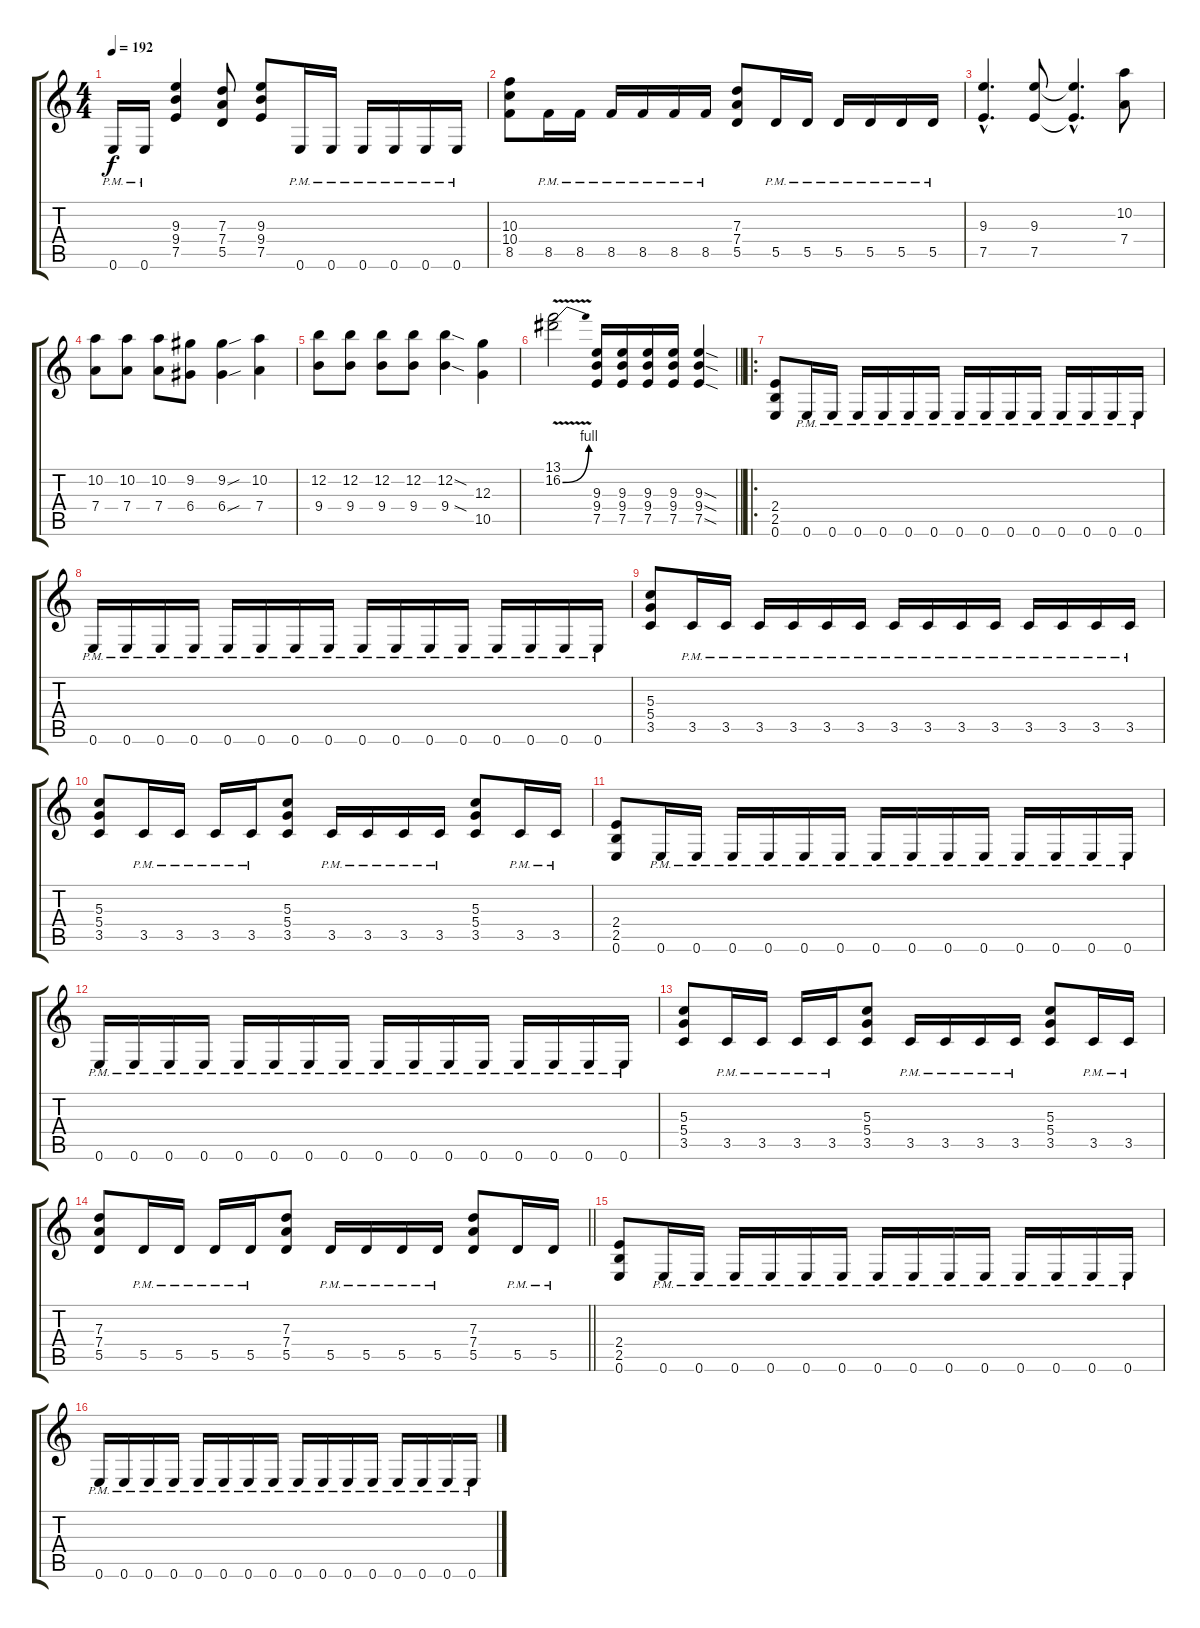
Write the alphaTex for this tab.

\track "" {instrument distortionguitar}
\staff {score tabs}
\tuning (E4 B3 G3 D3 A2 E2) {hide}
\ts (4 4)
\tempo 192
\clef g2
\ks c
0.6{pm}.16{dy f} 0.6{pm}.16 (9.3 9.4 7.5).4 (7.3 7.4 5.5).8 (9.3 9.4 7.5).8 0.6{pm}.16 0.6{pm}.16 0.6{pm}.16 0.6{pm}.16 0.6{pm}.16 0.6{pm}.16 |
(10.3 10.4 8.5).8 8.5{pm}.16 8.5{pm}.16 8.5{pm}.16 8.5{pm}.16 8.5{pm}.16 8.5{pm}.16 (7.3 7.4 5.5).8 5.5{pm}.16 5.5{pm}.16 5.5{pm}.16 5.5{pm}.16 5.5{pm}.16 5.5{pm}.16 |
(9.3{hac} 7.5{hac}).4{d} (9.3 7.5).8 (9.3{hac t} 7.5{hac t}).4{d} (10.2 7.4).8 |
(10.2 7.4).8 (10.2 7.4).8 (10.2 7.4).8 (9.2 6.4).8 (9.2{sou} 6.4{sou}).4 (10.2 7.4).4 |
(12.2 9.4).8 (12.2 9.4).8 (12.2 9.4).8 (12.2 9.4).8 (12.2{sod} 9.4{sod}).4 (12.3 10.5).4 |
\barLineRight lightlight
(13.1{v} 16.2{be (bend 0 0 60 4) v}).2 (9.3 9.4 7.5).16 (9.3 9.4 7.5).16 (9.3 9.4 7.5).16 (9.3 9.4 7.5).16 (9.3{sod} 9.4{sod} 7.5{sod}).4 |
\ro
(2.4 2.5 0.6).8 0.6{pm}.16 0.6{pm}.16 0.6{pm}.16 0.6{pm}.16 0.6{pm}.16 0.6{pm}.16 0.6{pm}.16 0.6{pm}.16 0.6{pm}.16 0.6{pm}.16 0.6{pm}.16 0.6{pm}.16 0.6{pm}.16 0.6{pm}.16 |
0.6{pm}.16 0.6{pm}.16 0.6{pm}.16 0.6{pm}.16 0.6{pm}.16 0.6{pm}.16 0.6{pm}.16 0.6{pm}.16 0.6{pm}.16 0.6{pm}.16 0.6{pm}.16 0.6{pm}.16 0.6{pm}.16 0.6{pm}.16 0.6{pm}.16 0.6{pm}.16 |
(5.3 5.4 3.5).8 3.5{pm}.16 3.5{pm}.16 3.5{pm}.16 3.5{pm}.16 3.5{pm}.16 3.5{pm}.16 3.5{pm}.16 3.5{pm}.16 3.5{pm}.16 3.5{pm}.16 3.5{pm}.16 3.5{pm}.16 3.5{pm}.16 3.5{pm}.16 |
(5.3 5.4 3.5).8 3.5{pm}.16 3.5{pm}.16 3.5{pm}.16 3.5{pm}.16 (5.3 5.4 3.5).8 3.5{pm}.16 3.5{pm}.16 3.5{pm}.16 3.5{pm}.16 (5.3 5.4 3.5).8 3.5{pm}.16 3.5{pm}.16 |
(2.4 2.5 0.6).8 0.6{pm}.16 0.6{pm}.16 0.6{pm}.16 0.6{pm}.16 0.6{pm}.16 0.6{pm}.16 0.6{pm}.16 0.6{pm}.16 0.6{pm}.16 0.6{pm}.16 0.6{pm}.16 0.6{pm}.16 0.6{pm}.16 0.6{pm}.16 |
0.6{pm}.16 0.6{pm}.16 0.6{pm}.16 0.6{pm}.16 0.6{pm}.16 0.6{pm}.16 0.6{pm}.16 0.6{pm}.16 0.6{pm}.16 0.6{pm}.16 0.6{pm}.16 0.6{pm}.16 0.6{pm}.16 0.6{pm}.16 0.6{pm}.16 0.6{pm}.16 |
(5.3 5.4 3.5).8 3.5{pm}.16 3.5{pm}.16 3.5{pm}.16 3.5{pm}.16 (5.3 5.4 3.5).8 3.5{pm}.16 3.5{pm}.16 3.5{pm}.16 3.5{pm}.16 (5.3 5.4 3.5).8 3.5{pm}.16 3.5{pm}.16 |
\barLineRight lightlight
(7.3 7.4 5.5).8 5.5{pm}.16 5.5{pm}.16 5.5{pm}.16 5.5{pm}.16 (7.3 7.4 5.5).8 5.5{pm}.16 5.5{pm}.16 5.5{pm}.16 5.5{pm}.16 (7.3 7.4 5.5).8 5.5{pm}.16 5.5{pm}.16 |
(2.4 2.5 0.6).8 0.6{pm}.16 0.6{pm}.16 0.6{pm}.16 0.6{pm}.16 0.6{pm}.16 0.6{pm}.16 0.6{pm}.16 0.6{pm}.16 0.6{pm}.16 0.6{pm}.16 0.6{pm}.16 0.6{pm}.16 0.6{pm}.16 0.6{pm}.16 |
0.6{pm}.16 0.6{pm}.16 0.6{pm}.16 0.6{pm}.16 0.6{pm}.16 0.6{pm}.16 0.6{pm}.16 0.6{pm}.16 0.6{pm}.16 0.6{pm}.16 0.6{pm}.16 0.6{pm}.16 0.6{pm}.16 0.6{pm}.16 0.6{pm}.16 0.6{pm}.16
